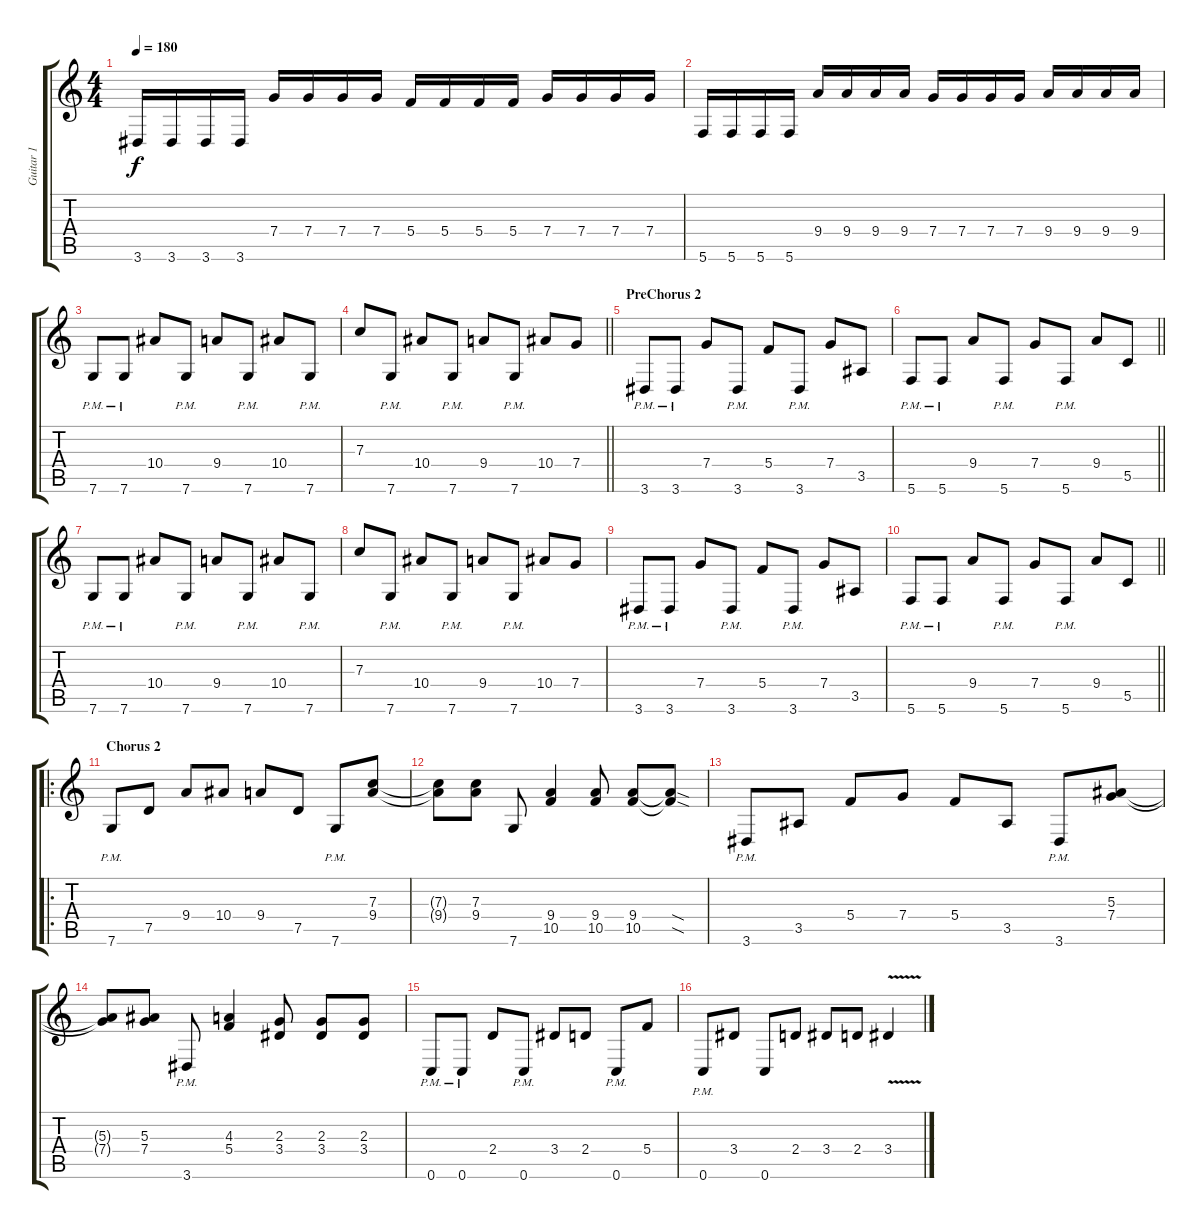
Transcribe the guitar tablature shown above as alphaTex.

\track ("Guitar 1" "Guitar 1") {instrument electricguitarclean}
\staff {score tabs}
\tuning (D4 A3 F3 C3 G2 C2) {hide}
\ts (4 4)
\tempo 180
\clef g2
\ks c
3.6.16{dy f} 3.6.16 3.6.16 3.6.16 7.4.16 7.4.16 7.4.16 7.4.16 5.4.16 5.4.16 5.4.16 5.4.16 7.4.16 7.4.16 7.4.16 7.4.16 |
5.6.16 5.6.16 5.6.16 5.6.16 9.4.16 9.4.16 9.4.16 9.4.16 7.4.16 7.4.16 7.4.16 7.4.16 9.4.16 9.4.16 9.4.16 9.4.16 |
7.6{pm}.8 7.6{pm}.8 10.4.8 7.6{pm}.8 9.4.8 7.6{pm}.8 10.4.8 7.6{pm}.8 |
\barLineRight lightlight
7.3.8 7.6{pm}.8 10.4.8 7.6{pm}.8 9.4.8 7.6{pm}.8 10.4.8 7.4.8 |
\section ("" "PreChorus 2")
3.6{pm}.8 3.6{pm}.8 7.4.8 3.6{pm}.8 5.4.8 3.6{pm}.8 7.4.8 3.5.8 |
\barLineRight lightlight
5.6{pm}.8 5.6{pm}.8 9.4.8 5.6{pm}.8 7.4.8 5.6{pm}.8 9.4.8 5.5.8 |
7.6{pm}.8 7.6{pm}.8 10.4.8 7.6{pm}.8 9.4.8 7.6{pm}.8 10.4.8 7.6{pm}.8 |
7.3.8 7.6{pm}.8 10.4.8 7.6{pm}.8 9.4.8 7.6{pm}.8 10.4.8 7.4.8 |
3.6{pm}.8 3.6{pm}.8 7.4.8 3.6{pm}.8 5.4.8 3.6{pm}.8 7.4.8 3.5.8 |
\barLineRight lightlight
5.6{pm}.8 5.6{pm}.8 9.4.8 5.6{pm}.8 7.4.8 5.6{pm}.8 9.4.8 5.5.8 |
\ro
\section ("" "Chorus 2")
7.6{pm}.8 7.5.8 9.4.8 10.4.8 9.4.8 7.5.8 7.6{pm}.8 (7.3 9.4).8 |
(7.3{t} 9.4{t}).8 (7.3 9.4).8 7.6.8 (9.4 10.5).4 (9.4 10.5).8 (9.4 10.5).8 (9.4{sod t} 10.5{sod t}).8 |
3.6{pm}.8 3.5.8 5.4.8 7.4.8 5.4.8 3.5.8 3.6{pm}.8 (5.3 7.4).8 |
(5.3{t} 7.4{t}).8 (5.3 7.4).8 3.6{pm}.8 (4.3 5.4).4 (2.3 3.4).8 (2.3 3.4).8 (2.3 3.4).8 |
0.6{pm}.8 0.6{pm}.8 2.4.8 0.6{pm}.8 3.4.8 2.4.8 0.6{pm}.8 5.4.8 |
0.6{pm}.8 3.4.8 0.6.8 2.4.8 3.4.8 2.4.8 3.4{v}.4
